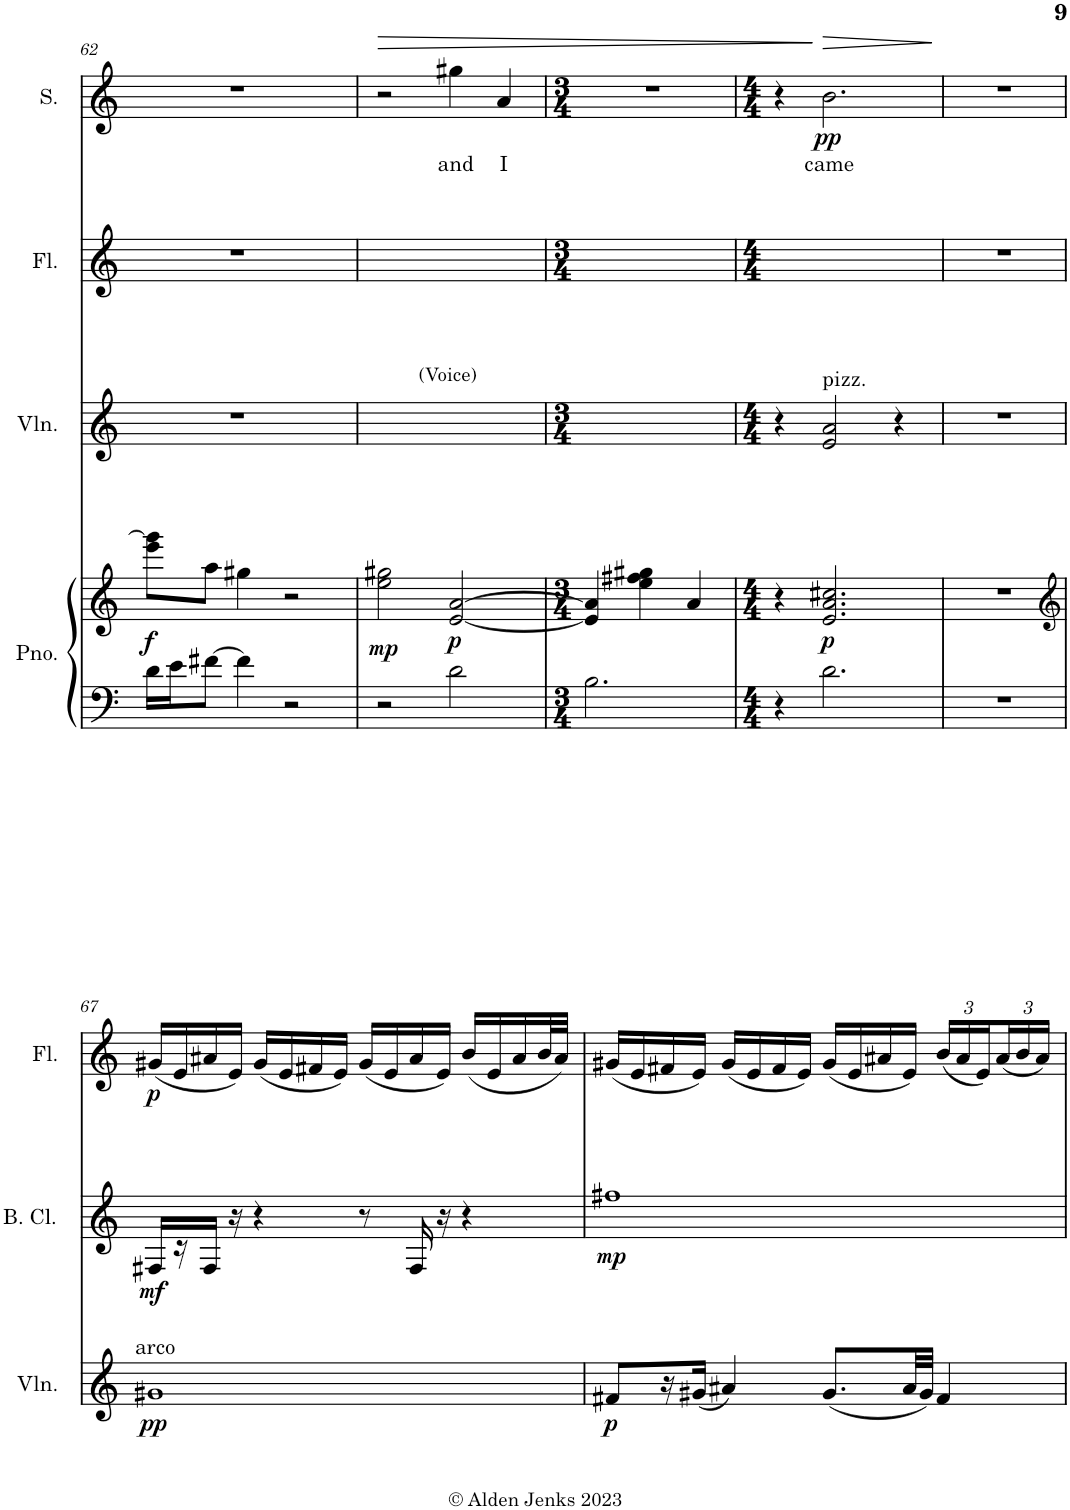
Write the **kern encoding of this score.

**kern	**kern	**dynam	**kern	**text	**dynam	**kern	**dynam	**kern	**text	**dynam	**kern	**text	**dynam
*part5	*part5	*part5	*part4	*part4	*part4	*part3	*part3	*part2	*part2	*part2	*part1	*part1	*part1
*staff6	*staff5	*staff5/6	*staff4	*staff4	*staff4	*staff3	*staff3	*staff2	*staff2	*staff2	*staff1	*staff1	*staff1
*I"Piano	*	*	*I"Violin	*	*	*I"Bass Clarinet (Bb)	*	*I"Flute	*	*	*I"Soprano	*	*
*I'Pno.	*	*	*I'Vln.	*	*	*I'B. Cl.	*	*I'Fl.	*	*	*I'S.	*	*
!!LO:PB:g=z
*clefF4	*clefG2	*	*clefG2	*	*	*clefG2	*	*clefG2	*	*	*clefG2	*	*
*	*	*	*	*	*	*Trd8c14	*	*	*	*	*	*	*
*k[]	*k[]	*	*k[]	*	*	*k[]	*	*k[]	*	*	*k[]	*	*
*M4/4	*M4/4	*	*M4/4	*	*	*M4/4	*	*M4/4	*	*	*M4/4	*	*
=62	=62	=62	=62	=62	=62	=62	=62	=62	=62	=62	=62	=62	=62
!	!	!LO:DY:b	!	!	!	!	!	!	!	!	!	!	!
16d\LL	8eee\ 8ggg#\]L	f	1r	.	.	1r	.	1r	.	.	1r	.	.
16e\J	.	.	.	.	.	.	.	.	.	.	.	.	.
[8f#X\J	8aa\J	.	.	.	.	.	.	.	.	.	.	.	.
4f#\]	4gg#X\	.	.	.	.	.	.	.	.	.	.	.	.
2r	2r	.	.	.	.	.	.	.	.	.	.	.	.
=63	=63	=63	=63	=63	=63	=63	=63	=63	=63	=63	=63	=63	=63
*	*	*	*^	*	*	*	*	*	*	*	*	*	*
!	!	!LO:DY:b	!	!	!	!	!	!	!	!	!	!	!	!LO:HP:b
2r	2ee\ 2gg#X\	mp	2ryy	2ee 2gg	.	.	1r	.	2ryy	.	.	2r	.	>
!	!	!LO:DY:b	!	!	!LO:LY:a	!	!	!	!	!LO:LY:b	!	!	!LO:LY:b	!
2d\	[2e/ [2a/	p	4aa	2e 2a	and	.	.	.	4aa	and	.	4gg#X\	and	.
!	!	!	!LO:TX:a:t=(Voice)	!	!	!	!	!	!	!	!	!	!	!
!	!	!	!	!	!LO:LY:a	!	!	!	!	!LO:LY:b	!	!	!LO:LY:b	!
.	.	.	4a	.	I	.	.	.	4a	I	.	4a/	I	.
=64	=64	=64	=64	=64	=64	=64	=64	=64	=64	=64	=64	=64	=64	=64
*M3/4	*M3/4	*	*M3/4	*	*	*	*M3/4	*	*M3/4	*	*	*M3/4	*	*
2.B\	4e/] 4a/]	.	2.ryy	4e 4a	.	.	2.r	.	2.ryy	.	.	2.r	.	.
.	4ee\ 4ff#X\ 4gg#X\	.	.	4ee 4ff#X 4gg#X	.	.	.	.	.	.	.	.	.	.
.	4a/	.	.	4a	.	.	.	.	.	.	.	.	.	.
*	*	*	*v	*v	*	*	*	*	*	*	*	*	*	*
=65	=65	=65	=65	=65	=65	=65	=65	=65	=65	=65	=65	=65	=65
*M4/4	*M4/4	*	*M4/4	*	*	*M4/4	*	*M4/4	*	*	*M4/4	*	*
4r	4r	.	4r	.	.	1r	.	4ryy	.	.	4r	.	.
!	!	!	!LO:TX:a:t=pizz.	!	!	!	!	!	!	!	!	!	!
!	!	!LO:DY:b	!	!	!	!	!	!	!LO:LY:b	!	!	!LO:LY:b	!LO:HP:n=1:b
!	!	!	!	!	!	!	!	!	!	!	!	!	!LO:DY:n=1:b
2.d\	2.e/ 2.a/ 2.cc#X/	p	2e/ 2a/	.	.	.	.	2.b	came	.	2.b\	came	] > pp
.	.	.	4r	.	.	.	.	.	.	.	.	.	.
.	.	.	.	.	.	.	.	.	.	.	.	.	]
=66	=66	=66	=66	=66	=66	=66	=66	=66	=66	=66	=66	=66	=66
1r	1r	.	1r	.	.	1r	.	1r	.	.	1r	.	.
!!LO:LB:g=z
=67	=67	=67	=67	=67	=67	=67	=67	=67	=67	=67	=67	=67	=67
*	*clefG2	*	*	*	*	*	*	*	*	*	*	*	*
!	!	!	!LO:TX:a:t=arco	!	!	!	!	!	!	!	!	!	!
!	!	!	!	!	!LO:DY:b	!	!LO:DY:b	!	!	!LO:DY:b	!	!	!
1r	1r	.	1g#X	.	pp	16F#X/LL	mf	(16g#X/LL	.	p	1r	.	.
.	.	.	.	.	.	16r	.	16e/	.	.	.	.	.
.	.	.	.	.	.	16F#/JJ	.	16a#X/	.	.	.	.	.
.	.	.	.	.	.	16r	.	16e/JJ)	.	.	.	.	.
.	.	.	.	.	.	4r	.	(16g#/LL	.	.	.	.	.
.	.	.	.	.	.	.	.	16e/	.	.	.	.	.
.	.	.	.	.	.	.	.	16f#X/	.	.	.	.	.
.	.	.	.	.	.	.	.	16e/JJ)	.	.	.	.	.
.	.	.	.	.	.	8r	.	(16g#/LL	.	.	.	.	.
.	.	.	.	.	.	.	.	16e/	.	.	.	.	.
.	.	.	.	.	.	16F#/	.	16a#/	.	.	.	.	.
.	.	.	.	.	.	16r	.	16e/JJ)	.	.	.	.	.
.	.	.	.	.	.	4r	.	(16b/LL	.	.	.	.	.
.	.	.	.	.	.	.	.	16e/	.	.	.	.	.
.	.	.	.	.	.	.	.	16a#/	.	.	.	.	.
.	.	.	.	.	.	.	.	32b/L	.	.	.	.	.
.	.	.	.	.	.	.	.	32a#/JJJ)	.	.	.	.	.
=68	=68	=68	=68	=68	=68	=68	=68	=68	=68	=68	=68	=68	=68
!	!	!	!	!	!LO:DY:b	!	!LO:DY:b	!	!	!	!	!	!
1r	1r	.	8f#X/L	.	p	1ff#X	mp	(16g#X/LL	.	.	1r	.	.
.	.	.	.	.	.	.	.	16e/	.	.	.	.	.
.	.	.	16r	.	.	.	.	16f#X/	.	.	.	.	.
.	.	.	(16g#X/JJ	.	.	.	.	16e/JJ)	.	.	.	.	.
.	.	.	4a#X/)	.	.	.	.	(16g#/LL	.	.	.	.	.
.	.	.	.	.	.	.	.	16e/	.	.	.	.	.
.	.	.	.	.	.	.	.	16f#/	.	.	.	.	.
.	.	.	.	.	.	.	.	16e/JJ)	.	.	.	.	.
.	.	.	(8.g#/L	.	.	.	.	(16g#/LL	.	.	.	.	.
.	.	.	.	.	.	.	.	16e/	.	.	.	.	.
.	.	.	.	.	.	.	.	16a#X/	.	.	.	.	.
.	.	.	32a#/LL	.	.	.	.	16e/JJ)	.	.	.	.	.
.	.	.	32g#/JJJ)	.	.	.	.	.	.	.	.	.	.
*	*	*	*	*	*	*	*	*Xbrackettup	*	*	*	*	*
.	.	.	4f#/	.	.	.	.	(24b/LL	.	.	.	.	.
.	.	.	.	.	.	.	.	24a#/	.	.	.	.	.
.	.	.	.	.	.	.	.	24e/)	.	.	.	.	.
.	.	.	.	.	.	.	.	(24a#/	.	.	.	.	.
.	.	.	.	.	.	.	.	24b/	.	.	.	.	.
.	.	.	.	.	.	.	.	24a#/JJ)	.	.	.	.	.
=	=	=	=	=	=	=	=	=	=	=	=	=	=
*-	*-	*-	*-	*-	*-	*-	*-	*-	*-	*-	*-	*-	*-
